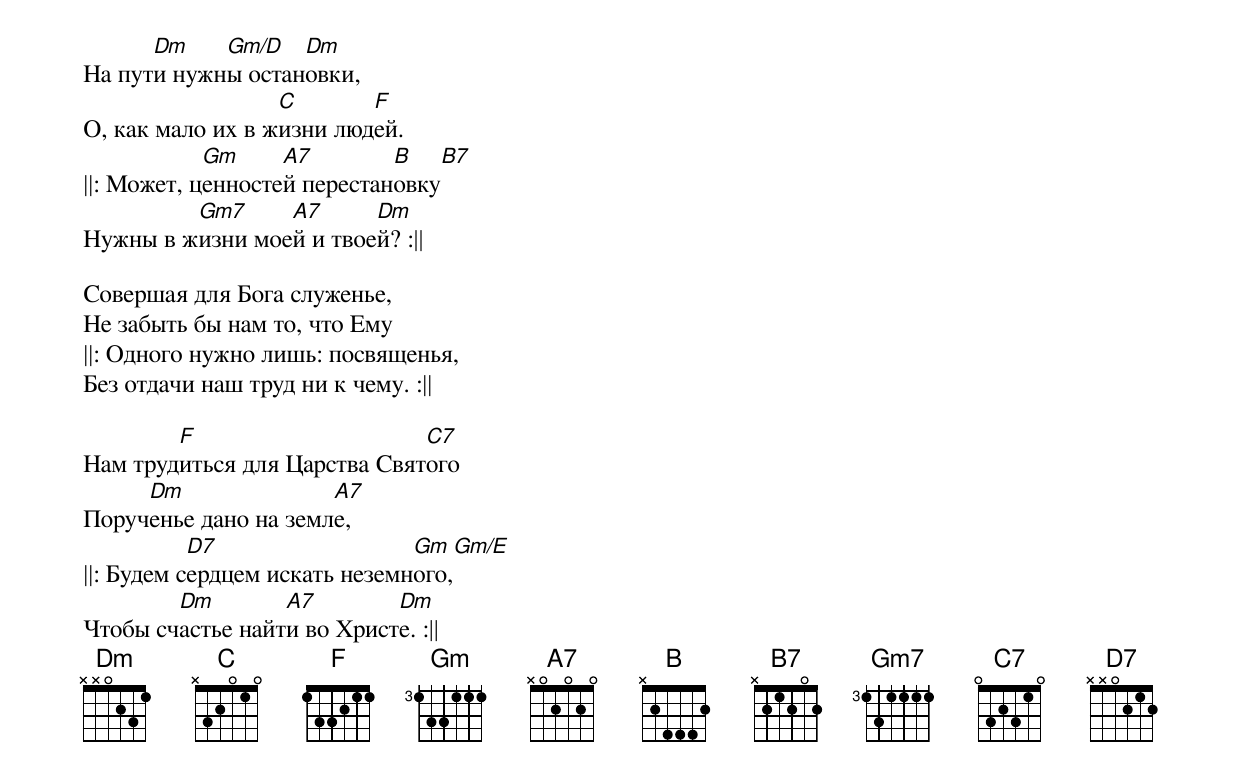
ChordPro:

На пут[Dm]и нужн[Gm/D]ы остан[Dm]овки,
О, как мало их в ж[C]изни люд[F]ей.
||: Может, ц[Gm]енносте[A7]й перестан[B]овку[B7]
Нужны в ж[Gm7]изни мое[A7]й и твое[Dm]й? :||

Совершая для Бога служенье,
Не забыть бы нам то, что Ему
||: Одного нужно лишь: посвященья,
Без отдачи наш труд ни к чему. :||

Нам труд[F]иться для Царства Свят[C7]ого
Поруч[Dm]енье дано на земл[A7]е,
||: Будем с[D7]ердцем искать неземн[Gm]ого,[Gm/E]
Чтобы сч[Dm]астье найт[A7]и во Христ[Dm]е. :||
